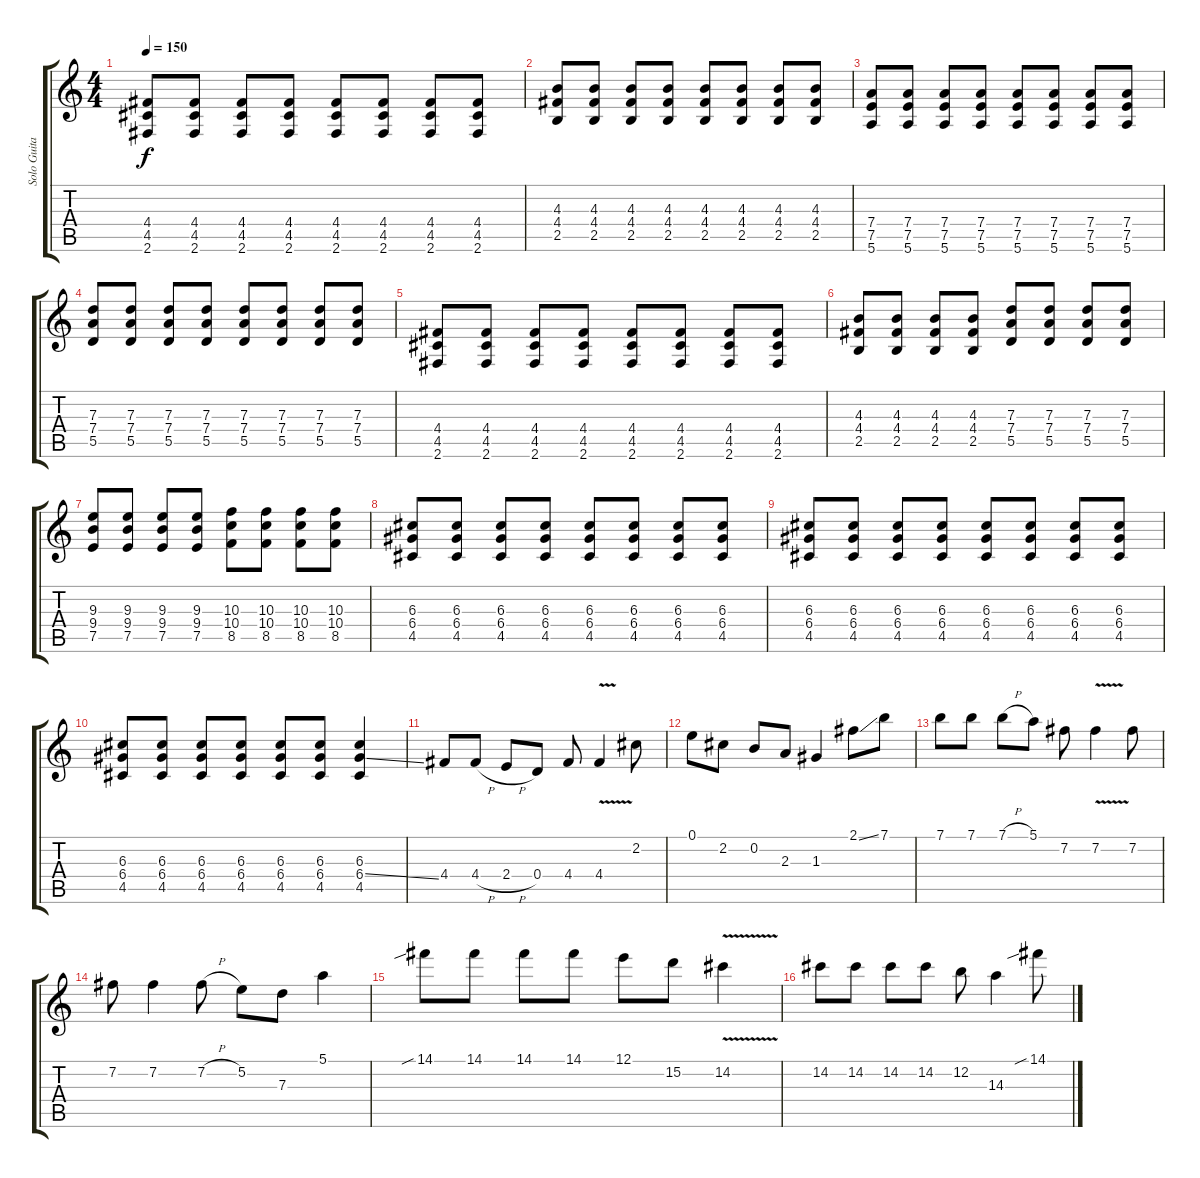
\track ("Solo Guitar" "Solo Guita") {instrument distortionguitar}
\staff {score tabs}
\tuning (E4 B3 G3 D3 A2 E2) {hide}
\ts (4 4)
\tempo 150
\clef g2
\ks c
(4.4 4.5 2.6).8{dy f} (4.4 4.5 2.6).8 (4.4 4.5 2.6).8 (4.4 4.5 2.6).8 (4.4 4.5 2.6).8 (4.4 4.5 2.6).8 (4.4 4.5 2.6).8 (4.4 4.5 2.6).8 |
(4.3 4.4 2.5).8 (4.3 4.4 2.5).8 (4.3 4.4 2.5).8 (4.3 4.4 2.5).8 (4.3 4.4 2.5).8 (4.3 4.4 2.5).8 (4.3 4.4 2.5).8 (4.3 4.4 2.5).8 |
(7.4 7.5 5.6).8 (7.4 7.5 5.6).8 (7.4 7.5 5.6).8 (7.4 7.5 5.6).8 (7.4 7.5 5.6).8 (7.4 7.5 5.6).8 (7.4 7.5 5.6).8 (7.4 7.5 5.6).8 |
(7.3 7.4 5.5).8 (7.3 7.4 5.5).8 (7.3 7.4 5.5).8 (7.3 7.4 5.5).8 (7.3 7.4 5.5).8 (7.3 7.4 5.5).8 (7.3 7.4 5.5).8 (7.3 7.4 5.5).8 |
(4.4 4.5 2.6).8 (4.4 4.5 2.6).8 (4.4 4.5 2.6).8 (4.4 4.5 2.6).8 (4.4 4.5 2.6).8 (4.4 4.5 2.6).8 (4.4 4.5 2.6).8 (4.4 4.5 2.6).8 |
(4.3 4.4 2.5).8 (4.3 4.4 2.5).8 (4.3 4.4 2.5).8 (4.3 4.4 2.5).8 (7.3 7.4 5.5).8 (7.3 7.4 5.5).8 (7.3 7.4 5.5).8 (7.3 7.4 5.5).8 |
(9.3 9.4 7.5).8 (9.3 9.4 7.5).8 (9.3 9.4 7.5).8 (9.3 9.4 7.5).8 (10.3 10.4 8.5).8 (10.3 10.4 8.5).8 (10.3 10.4 8.5).8 (10.3 10.4 8.5).8 |
(6.3 6.4 4.5).8 (6.3 6.4 4.5).8 (6.3 6.4 4.5).8 (6.3 6.4 4.5).8 (6.3 6.4 4.5).8 (6.3 6.4 4.5).8 (6.3 6.4 4.5).8 (6.3 6.4 4.5).8 |
(6.3 6.4 4.5).8 (6.3 6.4 4.5).8 (6.3 6.4 4.5).8 (6.3 6.4 4.5).8 (6.3 6.4 4.5).8 (6.3 6.4 4.5).8 (6.3 6.4 4.5).8 (6.3 6.4 4.5).8 |
(6.3 6.4 4.5).8 (6.3 6.4 4.5).8 (6.3 6.4 4.5).8 (6.3 6.4 4.5).8 (6.3 6.4 4.5).8 (6.3 6.4 4.5).8 (6.3 6.4{ss} 4.5).4 |
4.4.8 4.4{h}.8 2.4{h}.8 0.4.8 4.4.8 4.4{v}.4 2.2.8 |
0.1.8 2.2.8 0.2.8 2.3.8 1.3.4 2.1{ss}.8 7.1.8 |
7.1.8 7.1.8 7.1{h}.8 5.1.8 7.2.8 7.2{v}.4 7.2.8 |
7.2.8 7.2.4 7.2{h}.8 5.2.8 7.3.8 5.1.4 |
14.1{sib}.8 14.1.8 14.1.8 14.1.8 12.1.8 15.2.8 14.2{v}.4 |
14.2.8 14.2.8 14.2.8 14.2.8 12.2.8 14.3.4 14.1{sib}.8
